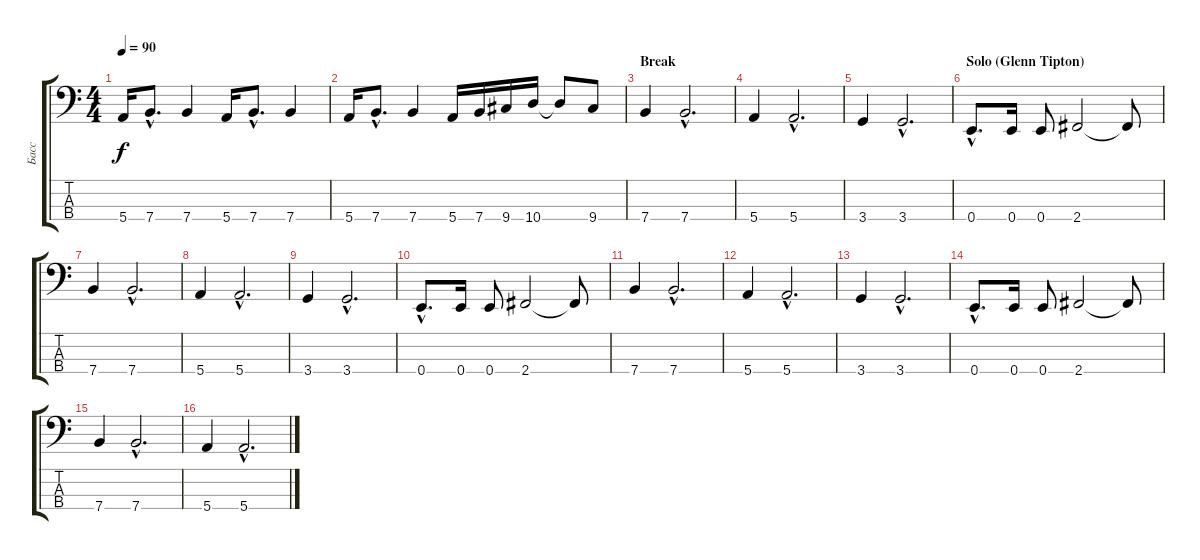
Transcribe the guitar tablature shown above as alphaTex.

\track ("Басс" "Басс") {instrument electricbasspick}
\staff {score tabs}
\tuning (G2 D2 A1 E1) {hide}
\ts (4 4)
\tempo 90
\clef f4
\ks c
5.4.16{dy f} 7.4{hac}.8{d} 7.4.4 5.4.16 7.4{hac}.8{d} 7.4.4 |
5.4.16 7.4{hac}.8{d} 7.4.4 5.4.16 7.4.16 9.4.16 10.4.16 10.4{t}.8 9.4.8 |
\section ("" "Break")
7.4.4 7.4{hac}.2{d} |
5.4.4 5.4{hac}.2{d} |
3.4.4 3.4{hac}.2{d} |
\section ("" "Solo (Glenn Tipton)")
0.4{hac}.8{d} 0.4.16 0.4.8 2.4.2 2.4{t}.8 |
7.4.4 7.4{hac}.2{d} |
5.4.4 5.4{hac}.2{d} |
3.4.4 3.4{hac}.2{d} |
0.4{hac}.8{d} 0.4.16 0.4.8 2.4.2 2.4{t}.8 |
7.4.4 7.4{hac}.2{d} |
5.4.4 5.4{hac}.2{d} |
3.4.4 3.4{hac}.2{d} |
0.4{hac}.8{d} 0.4.16 0.4.8 2.4.2 2.4{t}.8 |
7.4.4 7.4{hac}.2{d} |
5.4.4 5.4{hac}.2{d}
